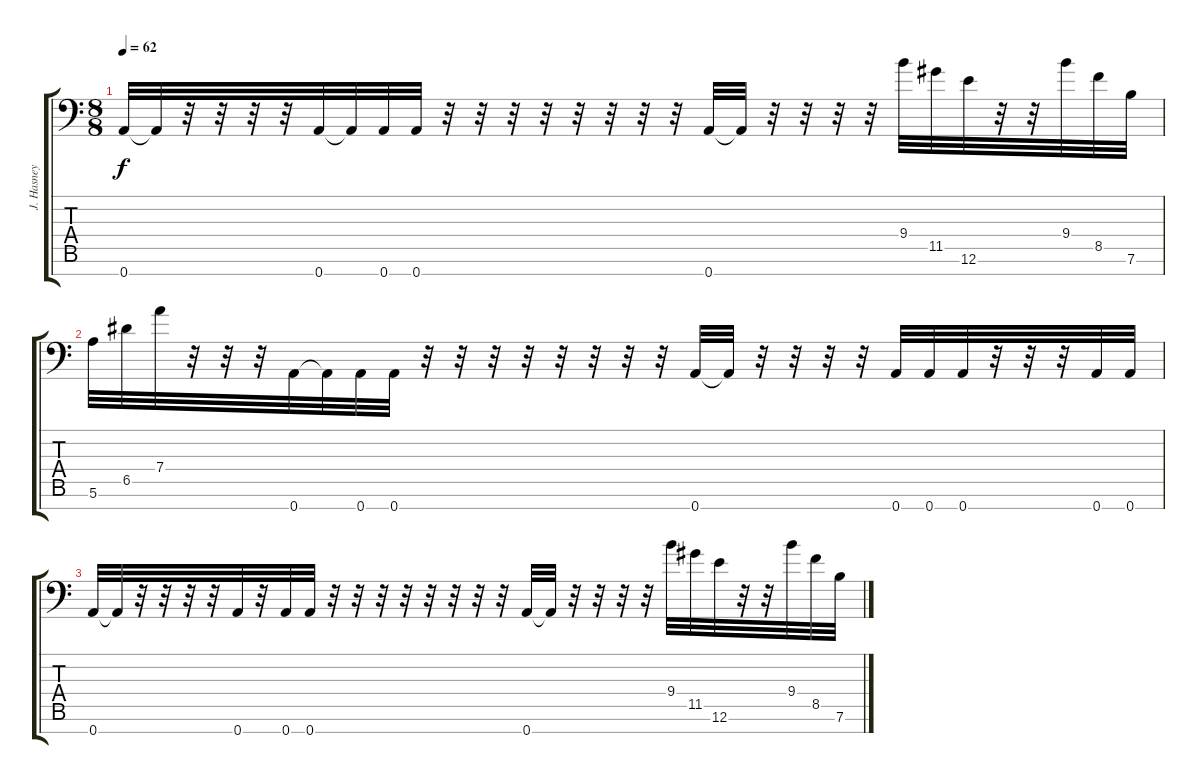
\track ("J. Hasney" "J. Hasney") {instrument distortionguitar}
\staff {score tabs}
\tuning (E4 B3 Gb3 D3 A2 E2 A1) {hide}
\ts (8 8)
\tempo 62
\clef f4
\ks aminor
0.7.32{dy f} 0.7{t}.32 r.32 r.32 r.32 r.32 0.7.32 0.7{t}.32 0.7.32 0.7.32 r.32 r.32 r.32 r.32 r.32 r.32 r.32 r.32 0.7.32 0.7{t}.32 r.32 r.32 r.32 r.32 9.4.32 11.5.32 12.6.32 r.32 r.32 9.4.32 8.5.32 7.6.32 |
5.6.32 6.5.32 7.4.32 r.32 r.32 r.32 0.7.32 0.7{t}.32 0.7.32 0.7.32 r.32 r.32 r.32 r.32 r.32 r.32 r.32 r.32 0.7.32 0.7{t}.32 r.32 r.32 r.32 r.32 0.7.32 0.7.32 0.7.32 r.32 r.32 r.32 0.7.32 0.7.32 |
0.7.32 0.7{t}.32 r.32 r.32 r.32 r.32 0.7.32 r.32 0.7.32 0.7.32 r.32 r.32 r.32 r.32 r.32 r.32 r.32 r.32 0.7.32 0.7{t}.32 r.32 r.32 r.32 r.32 9.4.32 11.5.32 12.6.32 r.32 r.32 9.4.32 8.5.32 7.6.32
